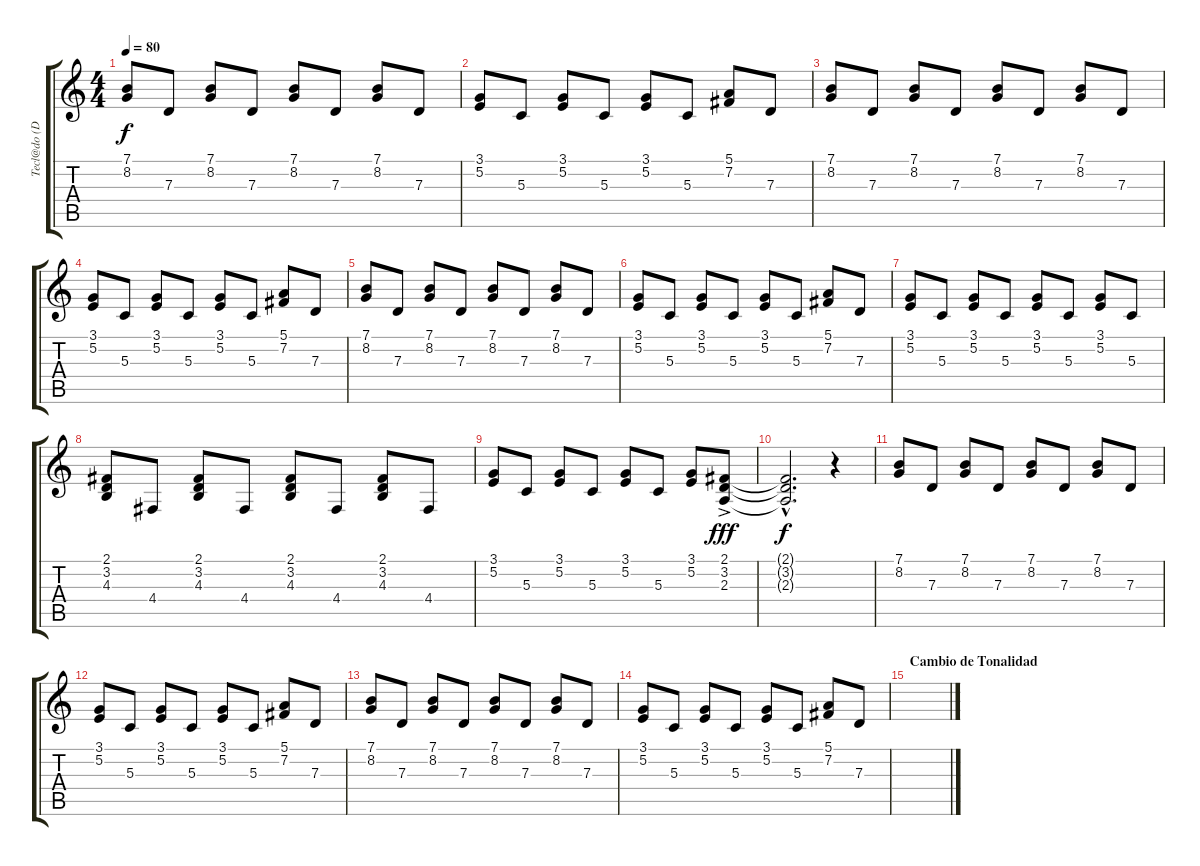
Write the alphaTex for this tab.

\track ("Tecl@do (D@ny Mezquit@)" "Tecl@do (D") {instrument fx1rain}
\staff {score tabs}
\tuning (E4 B3 G3 D3 A2 E2) {hide}
\ts (4 4)
\tempo 80
\clef g2
\ks c
(7.1 8.2).8{dy f} 7.3.8 (7.1 8.2).8 7.3.8 (7.1 8.2).8 7.3.8 (7.1 8.2).8 7.3.8 |
(3.1 5.2).8 5.3.8 (3.1 5.2).8 5.3.8 (3.1 5.2).8 5.3.8 (5.1 7.2).8 7.3.8 |
(7.1 8.2).8 7.3.8 (7.1 8.2).8 7.3.8 (7.1 8.2).8 7.3.8 (7.1 8.2).8 7.3.8 |
(3.1 5.2).8 5.3.8 (3.1 5.2).8 5.3.8 (3.1 5.2).8 5.3.8 (5.1 7.2).8 7.3.8 |
(7.1 8.2).8 7.3.8 (7.1 8.2).8 7.3.8 (7.1 8.2).8 7.3.8 (7.1 8.2).8 7.3.8 |
(3.1 5.2).8 5.3.8 (3.1 5.2).8 5.3.8 (3.1 5.2).8 5.3.8 (5.1 7.2).8 7.3.8 |
(3.1 5.2).8 5.3.8 (3.1 5.2).8 5.3.8 (3.1 5.2).8 5.3.8 (3.1 5.2).8 5.3.8 |
(2.1 3.2 4.3).8 4.4.8 (2.1 3.2 4.3).8 4.4.8 (2.1 3.2 4.3).8 4.4.8 (2.1 3.2 4.3).8 4.4.8 |
(3.1 5.2).8 5.3.8 (3.1 5.2).8 5.3.8 (3.1 5.2).8 5.3.8 (3.1 5.2).8 (2.1{ac} 3.2 2.3).8{dy fff} |
(2.1{hac t} 3.2{hac t} 2.3{hac t}).2{d dy f} r.4 |
(7.1 8.2).8 7.3.8 (7.1 8.2).8 7.3.8 (7.1 8.2).8 7.3.8 (7.1 8.2).8 7.3.8 |
(3.1 5.2).8 5.3.8 (3.1 5.2).8 5.3.8 (3.1 5.2).8 5.3.8 (5.1 7.2).8 7.3.8 |
(7.1 8.2).8 7.3.8 (7.1 8.2).8 7.3.8 (7.1 8.2).8 7.3.8 (7.1 8.2).8 7.3.8 |
(3.1 5.2).8 5.3.8 (3.1 5.2).8 5.3.8 (3.1 5.2).8 5.3.8 (5.1 7.2).8 7.3.8 |
\section ("" "Cambio de Tonalidad")
